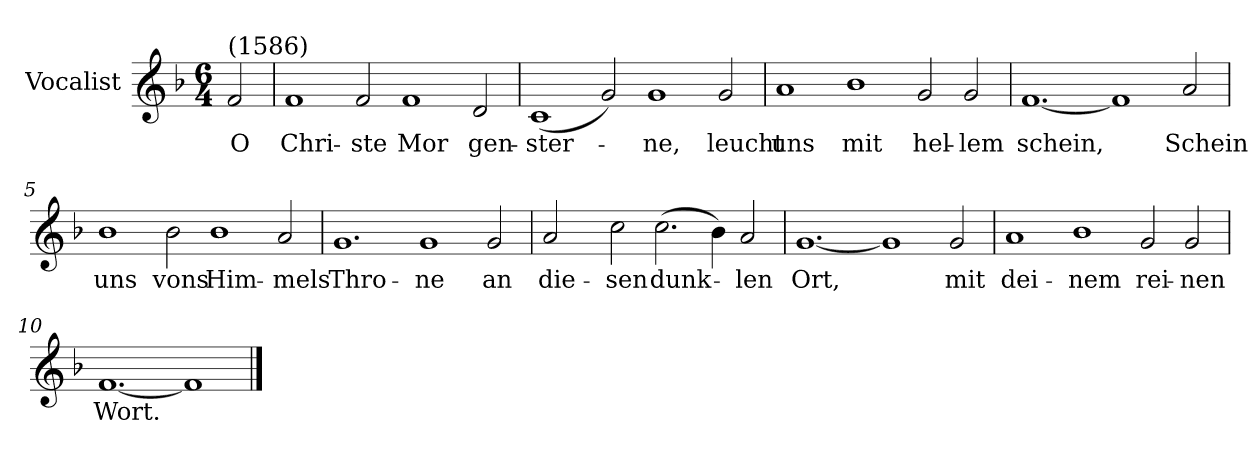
**kern	**text
*part1	*part1
*staff1	*staff1
*I"Vocalist	*
*k[b-]	*
*F:	*
*M6/4	*
=	=
!LO:TX:a:t=(1586)	!
!LO:N:vis=2	!
4f	O
=1	=1
!LO:N:vis=1	!
2f	Chri-
!LO:N:vis=2	!
4f	-ste
!LO:N:vis=1	!
2f	Mor
!LO:N:vis=2	!
4d	gen-
=2	=2
!LO:N:vis=1	!
(2c	-ster-
!LO:N:vis=2	!
4g)	.
!LO:N:vis=1	!
2g	-ne,
!LO:N:vis=2	!
4g	leucht
=3	=3
!LO:N:vis=1	!
2a	uns
!LO:N:vis=1	!
2b-	mit
!LO:N:vis=2	!
4g	hel-
!LO:N:vis=2	!
4g	-lem
=4	=4
!LO:N:vis=1.	!
[2.f	schein,
!LO:N:vis=1	!
2f]	.
!LO:N:vis=2	!
4a	Schein
=5	=5
!LO:N:vis=1	!
2b-	uns
!LO:N:vis=2	!
4b-	vons
!LO:N:vis=1	!
2b-	Him-
!LO:N:vis=2	!
4a	-mels
=6	=6
!LO:N:vis=1.	!
2.g	Thro-
!LO:N:vis=1	!
2g	-ne
!LO:N:vis=2	!
4g	an
=7	=7
2a	die-
!LO:N:vis=2	!
4cc	-sen
!LO:N:vis=2.	!
(4.cc	dunk-
!LO:N:vis=4	!
8b-)	.
!LO:N:vis=2	!
4a	-len
=8	=8
!LO:N:vis=1.	!
[2.g	Ort,
!LO:N:vis=1	!
2g]	.
!LO:N:vis=2	!
4g	mit
=9	=9
!LO:N:vis=1	!
2a	dei-
!LO:N:vis=1	!
2b-	-nem
!LO:N:vis=2	!
4g	rei-
!LO:N:vis=2	!
4g	-nen
=10	=10
!LO:N:vis=1.	!
[2.f	Wort.
!LO:N:vis=1	!
2f]	.
==	==
*-	*-
